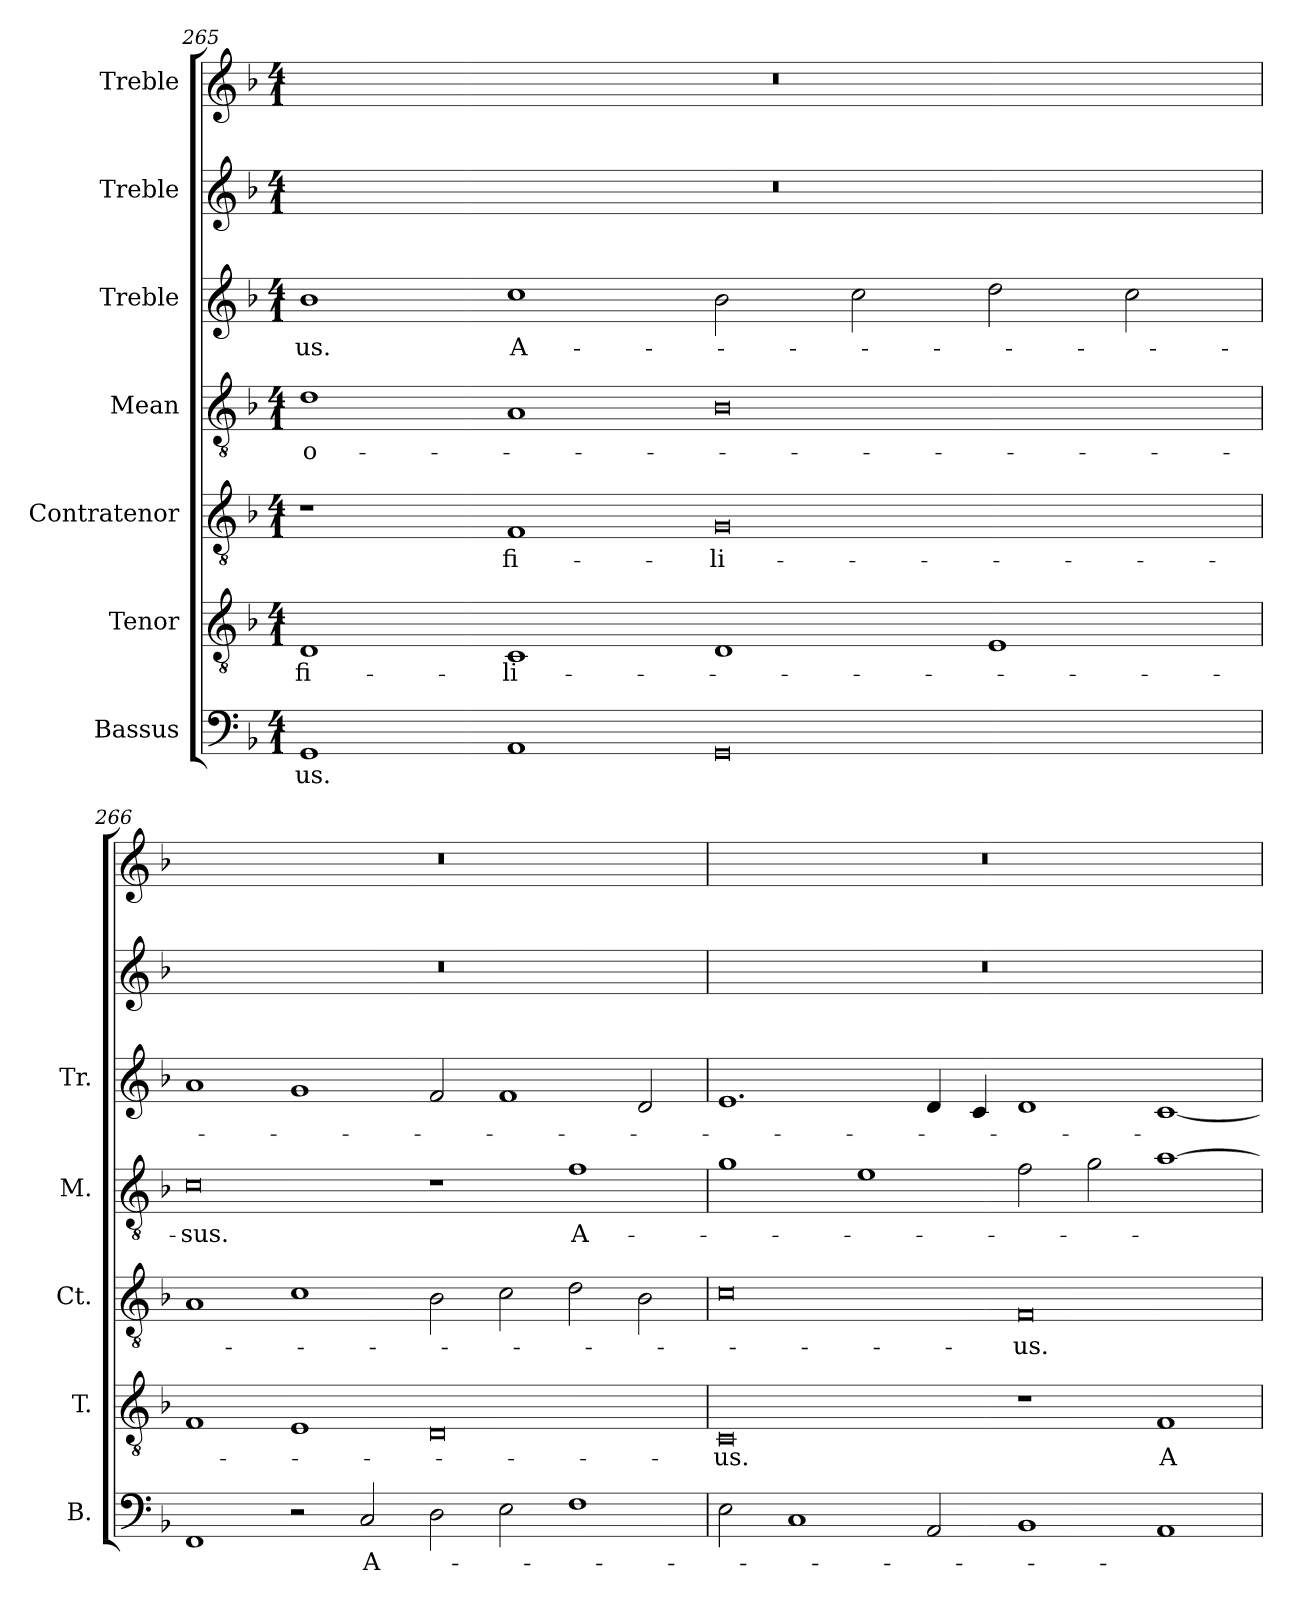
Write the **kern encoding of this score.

**kern	**text	**kern	**text	**kern	**text	**kern	**text	**kern	**text	**kern	**kern
*part7	*part7	*part6	*part6	*part5	*part5	*part4	*part4	*part3	*part3	*part2	*part1
*staff7	*staff7	*staff6	*staff6	*staff5	*staff5	*staff4	*staff4	*staff3	*staff3	*staff2	*staff1
*I"Bassus	*	*I"Tenor	*	*I"Contratenor	*	*I"Mean	*	*I"Treble	*	*I"Treble	*I"Treble
*I'B.	*	*I'T.	*	*I'Ct.	*	*I'M.	*	*I'Tr.	*	*	*
*clefF4	*	*clefGv2	*	*clefGv2	*	*clefGv2	*	*clefG2	*	*clefG2	*clefG2
*	*	*ITrd7c12	*	*ITrd7c12	*	*ITrd7c12	*	*	*	*	*
*k[b-]	*	*k[b-]	*	*k[b-]	*	*k[b-]	*	*k[b-]	*	*k[b-]	*k[b-]
*F:	*	*F:	*	*F:	*	*F:	*	*F:	*	*F:	*F:
*M4/1	*	*M4/1	*	*M4/1	*	*M4/1	*	*M4/1	*	*M4/1	*M4/1
=265	=265	=265	=265	=265	=265	=265	=265	=265	=265	=265	=265
!	!LO:LY:b:color=#000000	!	!	!	!	!	!	!	!	!	!
!	!	!	!LO:LY:b:color=#000000	!	!	!	!	!	!	!	!
!	!	!	!	!	!	!	!LO:LY:b:color=#000000	!	!	!	!
!	!	!	!	!	!	!	!	!	!LO:LY:b:color=#000000	!LO:N:vis=1	!LO:N:vis=1
1GGi	-us.	1DDi	fi-	1r	.	1Di	-o-	1b-i	-us.	00r	00r
!	!	!	!LO:LY:b:color=#000000	!	!	!	!	!	!	!	!
!	!	!	!	!	!LO:LY:b:color=#000000	!	!	!	!	!	!
!	!	!	!	!	!	!	!	!	!LO:LY:b:color=#000000	!	!
1AAi	.	1CCi	-li-	1FFi	fi-	1AAi	.	1cci	A-	.	.
!	!	!	!	!	!LO:LY:b:color=#000000	!	!	!	!	!	!
0GGi	.	1DDi	.	0GGi	-li-	0BB-i	.	2b-i\	.	.	.
.	.	.	.	.	.	.	.	2cci\	.	.	.
.	.	1EEi	.	.	.	.	.	2ddi\	.	.	.
.	.	.	.	.	.	.	.	2cci\	.	.	.
!!LO:LB:g=z
=266	=266	=266	=266	=266	=266	=266	=266	=266	=266	=266	=266
!	!	!	!	!	!	!	!LO:LY:b:color=#000000	!	!	!LO:N:vis=1	!LO:N:vis=1
1FFi	.	1FFi	.	1AAi	.	0Ci	-sus.	1ai	.	00r	00r
2r	.	1EEi	.	1Ci	.	.	.	1gi	.	.	.
!	!LO:LY:b:color=#000000	!	!	!	!	!	!	!	!	!	!
2Ci/	A-	.	.	.	.	.	.	.	.	.	.
2Di\	.	0DDi	.	2BB-i\	.	1r	.	2fi/	.	.	.
2Ei\	.	.	.	2Ci\	.	.	.	1fi	.	.	.
!	!	!	!	!	!	!	!LO:LY:b:color=#000000	!	!	!	!
1Fi	.	.	.	2Di\	.	1Fi	A-	.	.	.	.
.	.	.	.	2BB-i\	.	.	.	2di/	.	.	.
=267	=267	=267	=267	=267	=267	=267	=267	=267	=267	=267	=267
!	!	!	!LO:LY:b:color=#000000	!	!	!	!	!	!	!LO:N:vis=1	!LO:N:vis=1
2Ei\	.	0CCi	-us.	0Ci	.	1Gi	.	1.ei	.	00r	00r
1Ci	.	.	.	.	.	.	.	.	.	.	.
.	.	.	.	.	.	1Ei	.	.	.	.	.
2AAi/	.	.	.	.	.	.	.	4di/	.	.	.
.	.	.	.	.	.	.	.	4ci/	.	.	.
!	!	!	!	!	!LO:LY:b:color=#000000	!	!	!	!	!	!
1BB-i	.	1r	.	0FFi	-us.	2Fi\	.	1di	.	.	.
.	.	.	.	.	.	2Gi\	.	.	.	.	.
!	!	!	!LO:LY:b:color=#000000	!	!	!	!	!	!	!	!
1AAi	.	1FFi	A-	.	.	[>1Ai	.	[<1ci	.	.	.
=	=	=	=	=	=	=	=	=	=	=	=
*-	*-	*-	*-	*-	*-	*-	*-	*-	*-	*-	*-
